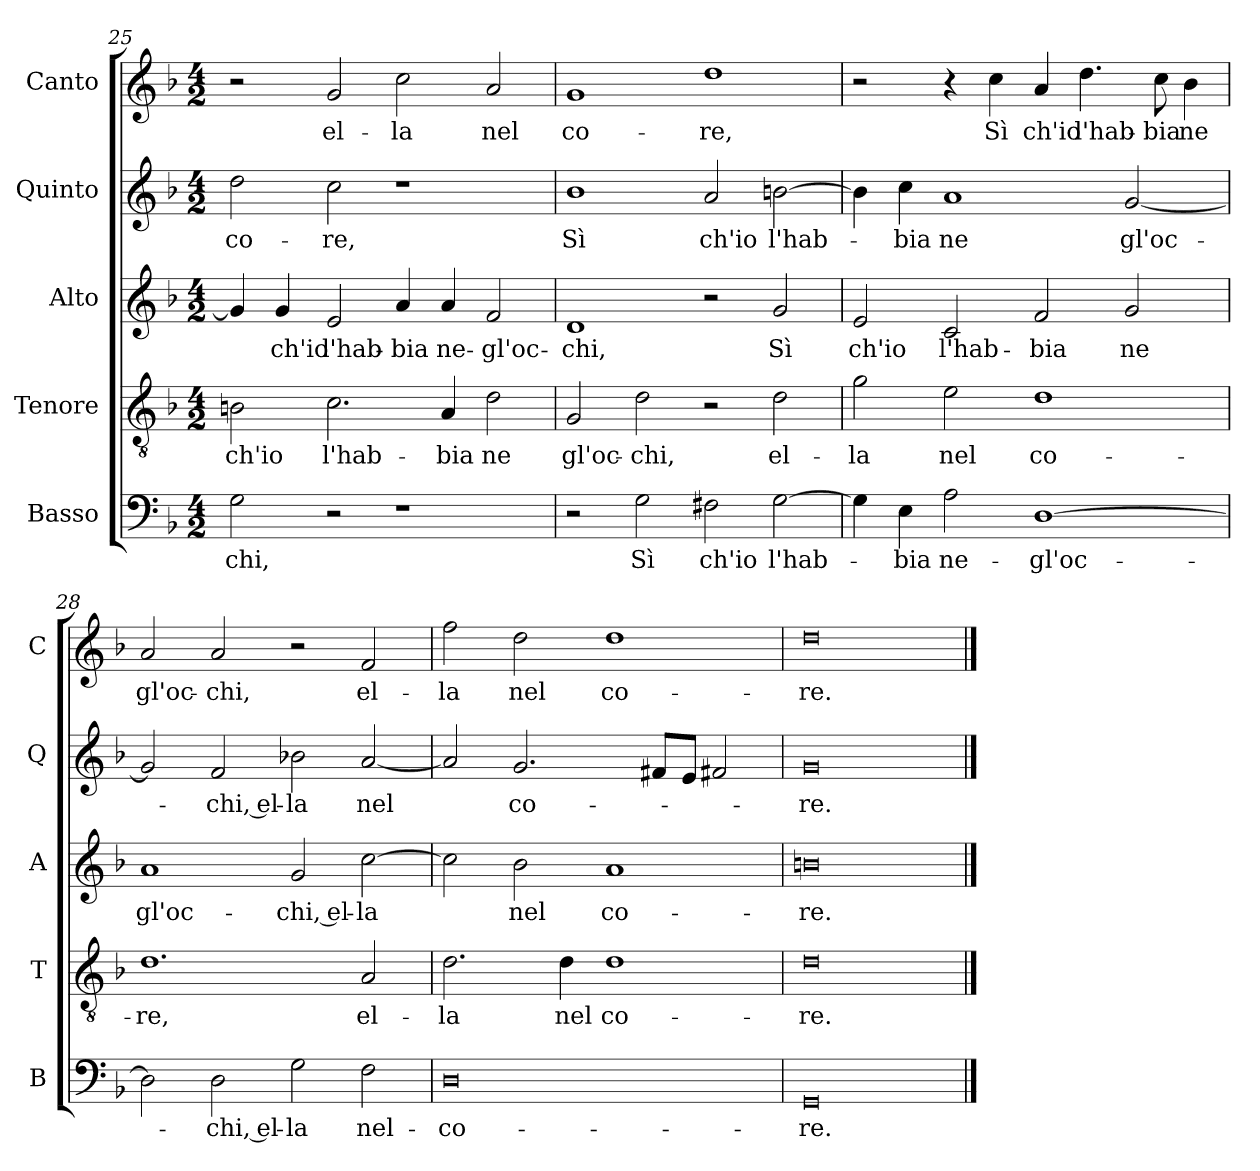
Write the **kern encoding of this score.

**kern	**text	**kern	**text	**kern	**text	**kern	**text	**kern	**text
*part5	*part5	*part4	*part4	*part3	*part3	*part2	*part2	*part1	*part1
*staff5	*staff5	*staff4	*staff4	*staff3	*staff3	*staff2	*staff2	*staff1	*staff1
*I"Basso	*	*I"Tenore	*	*I"Alto	*	*I"Quinto	*	*I"Canto	*
*I'B	*	*I'T	*	*I'A	*	*I'Q	*	*I'C	*
*clefF4	*	*clefGv2	*	*clefG2	*	*clefG2	*	*clefG2	*
*k[b-]	*	*k[b-]	*	*k[b-]	*	*k[b-]	*	*k[b-]	*
*M4/2	*	*M4/2	*	*M4/2	*	*M4/2	*	*M4/2	*
=25	=25	=25	=25	=25	=25	=25	=25	=25	=25
2G	-chi,	2Bn	ch'io	4g]	.	2dd	co-	2r	.
.	.	.	.	4g	ch'io	.	.	.	.
2r	.	2.c	l'hab-	2e	l'hab-	2cc	-re,	2g	el-
1r	.	.	.	4a	-bia	1r	.	2cc	-la
.	.	4A	-bia	4a	ne-	.	.	.	.
.	.	2d	ne	2f	-gl'oc-	.	.	2a	nel
=26	=26	=26	=26	=26	=26	=26	=26	=26	=26
2r	.	2G	gl'oc-	1d	-chi,	1b-	Sì	1g	co-
2G	Sì	2d	-chi,	.	.	.	.	.	.
2F#X	ch'io	2r	.	2r	.	2a	ch'io	1dd	-re,
[2G	l'hab-	2d	el-	2g	Sì	[2bn	l'hab-	.	.
=27	=27	=27	=27	=27	=27	=27	=27	=27	=27
4G]	.	2g	-la	2e	ch'io	4b]	.	2r	.
4E	-bia	.	.	.	.	4cc	-bia	.	.
2A	ne-	2e	nel	2c	l'hab-	1a	ne	4r	.
.	.	.	.	.	.	.	.	4cc	Sì
[1D	-gl'oc-	1d	co-	2f	-bia	.	.	4a	ch'io
.	.	.	.	.	.	.	.	4.dd	l'hab-
.	.	.	.	2g	ne	[2g	gl'oc-	.	.
.	.	.	.	.	.	.	.	8cc	-bia
.	.	.	.	.	.	.	.	4b-	ne
=28	=28	=28	=28	=28	=28	=28	=28	=28	=28
2D]	.	1.d	-re,	1a	gl'oc-	2g]	.	2a	gl'oc-
2D	-chi, el-	.	.	.	.	2f	-chi, el-	2a	-chi,
2G	-la	.	.	2g	-chi, el-	2b-X	-la	2r	.
2F	nel-	2A	el-	[2cc	-la	[2a	nel	2f	el-
=29	=29	=29	=29	=29	=29	=29	=29	=29	=29
0D	-co-	2.d	-la	2cc]	.	2a]	.	2ff	-la
.	.	.	.	2b-	nel	2.g	co-	2dd	nel
.	.	4d	nel	.	.	.	.	.	.
.	.	1d	co-	1a	co-	.	.	1dd	co-
.	.	.	.	.	.	8f#XL	.	.	.
.	.	.	.	.	.	8eJ	.	.	.
.	.	.	.	.	.	2f#X	.	.	.
=30	=30	=30	=30	=30	=30	=30	=30	=30	=30
0GG	-re.	0d	-re.	0bn	-re.	0g	-re.	0dd	-re.
==	==	==	==	==	==	==	==	==	==
*-	*-	*-	*-	*-	*-	*-	*-	*-	*-
